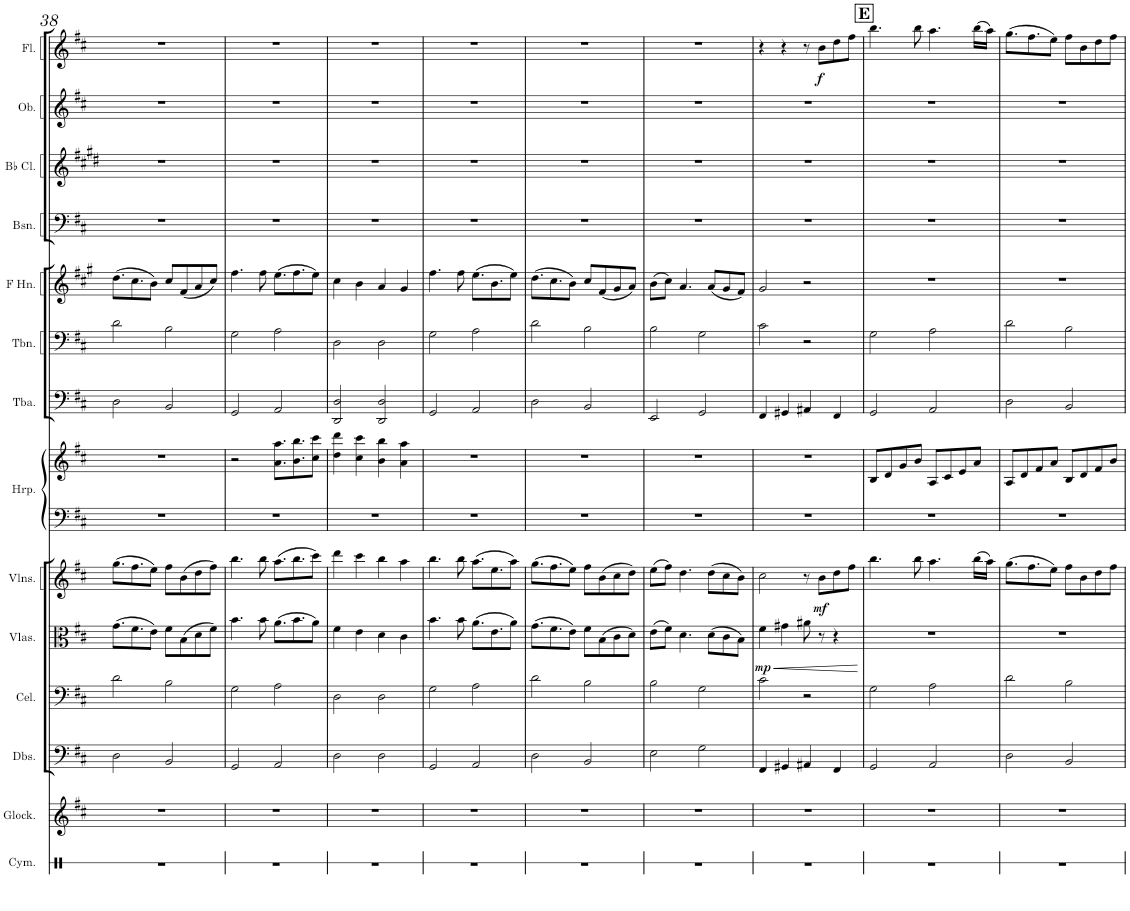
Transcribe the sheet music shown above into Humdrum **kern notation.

**kern	**kern	**kern	**kern	**kern	**dynam	**kern	**dynam	**kern	**kern	**kern	**kern	**kern	**kern	**kern	**kern	**kern	**dynam
*part14	*part13	*part12	*part11	*part10	*part10	*part9	*part9	*part8	*part8	*part7	*part6	*part5	*part4	*part3	*part2	*part1	*part1
*staff15	*staff14	*staff13	*staff12	*staff11	*staff11	*staff10	*staff10	*staff9	*staff8	*staff7	*staff6	*staff5	*staff4	*staff3	*staff2	*staff1	*staff1
*I"Cymbal	*I"Bells	*I"Bass	*I"Cello	*I"Violas	*	*I"Violins	*	*I"Harp	*	*I"Tuba	*I"Trombone	*I"F Horn	*I"Bassoon	*I"Bb Clarinet	*I"Oboe	*I"Flute	*
*I'Cym.	*	*	*I'Cel.	*I'Vlas.	*	*I'Vlns.	*	*I'Hrp.	*	*I'Tba.	*I'Tbn.	*I'F Hn.	*I'Bsn.	*I'Bb Cl.	*I'Ob.	*I'Fl.	*
!!LO:PB:g=z
*clefX	*clefG2	*clefF4	*clefF4	*clefC3	*	*clefG2	*	*clefF4	*clefG2	*clefF4	*clefF4	*clefG2	*clefF4	*clefG2	*clefG2	*clefG2	*
*	*Trd-14c-24	*Trd7c12	*	*	*	*	*	*	*	*	*Trd4c7	*Trd4c7	*	*Trd1c2	*	*	*
*k[]	*k[f#c#]	*k[f#c#]	*k[f#c#]	*k[f#c#]	*	*k[f#c#]	*	*k[f#c#]	*k[f#c#]	*k[f#c#]	*k[f#c#]	*k[f#c#g#]	*k[f#c#]	*k[f#c#g#d#]	*k[f#c#]	*k[f#c#]	*
*M4/4	*M4/4	*M4/4	*M4/4	*M4/4	*	*M4/4	*	*M4/4	*M4/4	*M4/4	*M4/4	*M4/4	*M4/4	*M4/4	*M4/4	*M4/4	*
=38	=38	=38	=38	=38	=38	=38	=38	=38	=38	=38	=38	=38	=38	=38	=38	=38	=38
1r	1r	2D\	2d\	(8.g\L	.	(8.gg\L	.	1r	1r	2D\	2d\	(8.dd\L	1r	1r	1r	1r	.
.	.	.	.	8.f#\	.	8.ff#\	.	.	.	.	.	8.cc#\	.	.	.	.	.
.	.	.	.	8e\J)	.	8ee\J)	.	.	.	.	.	8b\J)	.	.	.	.	.
.	.	2BB/	2B\	8f#\L	.	8ff#\L	.	.	.	2BB/	2B\	8cc#/L	.	.	.	.	.
.	.	.	.	(8B\	.	(8b\	.	.	.	.	.	(8f#/	.	.	.	.	.
.	.	.	.	8d\	.	8dd\	.	.	.	.	.	8a/	.	.	.	.	.
.	.	.	.	8f#\J)	.	8ff#\J)	.	.	.	.	.	8cc#/J)	.	.	.	.	.
=39	=39	=39	=39	=39	=39	=39	=39	=39	=39	=39	=39	=39	=39	=39	=39	=39	=39
1r	1r	2GG/	2G\	4.b\	.	4.bb\	.	1r	2r	2GG/	2G\	4.ff#\	1r	1r	1r	1r	.
.	.	.	.	8b\	.	8bb\	.	.	.	.	.	8ff#\	.	.	.	.	.
.	.	2AA/	2A\	(8.a\L	.	(8.aa\L	.	.	8.a\ 8.aa\L	2AA/	2A\	(8.ee\L	.	.	.	.	.
.	.	.	.	8.b\	.	8.bb\	.	.	8.b\ 8.bb\	.	.	8.ff#\	.	.	.	.	.
.	.	.	.	8a\J)	.	8ccc#\J)	.	.	8cc#\ 8ccc#\J	.	.	8ee\J)	.	.	.	.	.
=40	=40	=40	=40	=40	=40	=40	=40	=40	=40	=40	=40	=40	=40	=40	=40	=40	=40
1r	1r	2D\	2D\	4f#\	.	4ddd\	.	1r	4dd\ 4ddd\	2DD/ 2D/	2D\	4cc#\	1r	1r	1r	1r	.
.	.	.	.	4e\	.	4ccc#\	.	.	4cc#\ 4ccc#\	.	.	4b\	.	.	.	.	.
.	.	2D\	2D\	4d\	.	4bb\	.	.	4b\ 4bb\	2DD/ 2D/	2D\	4a/	.	.	.	.	.
.	.	.	.	4c#\	.	4aa\	.	.	4a\ 4aa\	.	.	4g#/	.	.	.	.	.
=41	=41	=41	=41	=41	=41	=41	=41	=41	=41	=41	=41	=41	=41	=41	=41	=41	=41
1r	1r	2GG/	2G\	4.b\	.	4.bb\	.	1r	1r	2GG/	2G\	4.ff#\	1r	1r	1r	1r	.
.	.	.	.	8b\	.	8bb\	.	.	.	.	.	8ff#\	.	.	.	.	.
.	.	2AA/	2A\	(8.a\L	.	(8.aa\L	.	.	.	2AA/	2A\	(8.ee\L	.	.	.	.	.
.	.	.	.	8.e\	.	8.ee\	.	.	.	.	.	8.b\	.	.	.	.	.
.	.	.	.	8a\J)	.	8aa\J)	.	.	.	.	.	8ee\J)	.	.	.	.	.
=42	=42	=42	=42	=42	=42	=42	=42	=42	=42	=42	=42	=42	=42	=42	=42	=42	=42
1r	1r	2D\	2d\	(8.g\L	.	(8.gg\L	.	1r	1r	2D\	2d\	(8.dd\L	1r	1r	1r	1r	.
.	.	.	.	8.f#\	.	8.ff#\	.	.	.	.	.	8.cc#\	.	.	.	.	.
.	.	.	.	8e\J)	.	8ee\J)	.	.	.	.	.	8b\J)	.	.	.	.	.
.	.	2BB/	2B\	8f#\L	.	8ff#\L	.	.	.	2BB/	2B\	8cc#/L	.	.	.	.	.
.	.	.	.	(8B\	.	(8b\	.	.	.	.	.	(8f#/	.	.	.	.	.
.	.	.	.	8c#\	.	8cc#\	.	.	.	.	.	8g#/	.	.	.	.	.
.	.	.	.	8d\J)	.	8dd\J)	.	.	.	.	.	8a/J)	.	.	.	.	.
=43	=43	=43	=43	=43	=43	=43	=43	=43	=43	=43	=43	=43	=43	=43	=43	=43	=43
1r	1r	2E\	2B\	(8e\L	.	(8ee\L	.	1r	1r	2EE/	2B\	(8b\L	1r	1r	1r	1r	.
.	.	.	.	8f#\J)	.	8ff#\J)	.	.	.	.	.	8cc#\J)	.	.	.	.	.
.	.	.	.	4.d\	.	4.dd\	.	.	.	.	.	4.a/	.	.	.	.	.
.	.	2G\	2G\	.	.	.	.	.	.	2GG/	2G\	.	.	.	.	.	.
.	.	.	.	(8d\L	.	(8dd\L	.	.	.	.	.	(8a/L	.	.	.	.	.
.	.	.	.	8c#\	.	8cc#\	.	.	.	.	.	8g#/	.	.	.	.	.
.	.	.	.	8B\J)	.	8b\J)	.	.	.	.	.	8f#/J)	.	.	.	.	.
=44	=44	=44	=44	=44	=44	=44	=44	=44	=44	=44	=44	=44	=44	=44	=44	=44	=44
!	!	!	!	!	!LO:HP:b	!	!	!	!	!	!	!	!	!	!	!	!
!	!	!	!	!	!LO:DY:n=1:b	!	!	!	!	!	!	!	!	!	!	!	!
1r	1r	4FF#/	2c#\	4f#\	< mp	2cc#\	.	1r	1r	4FF#/	2c#\	2g#/	1r	1r	1r	4r	.
.	.	4GG#X/	.	4g#X\	.	.	.	.	.	4GG#X/	.	.	.	.	.	4r	.
.	.	4AA#X/	2r	8a#X\	.	8r	.	.	.	4AA#X/	2r	2r	.	.	.	8r	.
!	!	!	!	!	!	!	!LO:DY:b	!	!	!	!	!	!	!	!	!	!LO:DY:b
.	.	.	.	8r	.	8b\L	mf	.	.	.	.	.	.	.	.	8b\L	f
.	.	4FF#/	.	4r	.	8dd\	.	.	.	4FF#/	.	.	.	.	.	8dd\	.
.	.	.	.	.	.	8ff#\J	.	.	.	.	.	.	.	.	.	8ff#\J	.
.	.	.	.	.	[	.	.	.	.	.	.	.	.	.	.	.	.
!!LO:REH:place=s1:a:B:cj:fs=14:t=E
=45	=45	=45	=45	=45	=45	=45	=45	=45	=45	=45	=45	=45	=45	=45	=45	=45	=45
1r	1r	2GG/	2G\	1r	.	4.bb\	.	1r	8B/L	2GG/	2G\	1r	1r	1r	1r	4.bb\	.
.	.	.	.	.	.	.	.	.	8d/	.	.	.	.	.	.	.	.
.	.	.	.	.	.	.	.	.	8g/	.	.	.	.	.	.	.	.
.	.	.	.	.	.	8bb\	.	.	8b/J	.	.	.	.	.	.	8bb\	.
.	.	2AA/	2A\	.	.	4.aa\	.	.	8A/L	2AA/	2A\	.	.	.	.	4.aa\	.
.	.	.	.	.	.	.	.	.	8c#/	.	.	.	.	.	.	.	.
.	.	.	.	.	.	.	.	.	8e/	.	.	.	.	.	.	.	.
.	.	.	.	.	.	(16bb\LL	.	.	8a/J	.	.	.	.	.	.	(16bb\LL	.
.	.	.	.	.	.	16aa\JJ)	.	.	.	.	.	.	.	.	.	16aa\JJ)	.
=46	=46	=46	=46	=46	=46	=46	=46	=46	=46	=46	=46	=46	=46	=46	=46	=46	=46
1r	1r	2D\	2d\	1r	.	(8.gg\L	.	1r	8A/L	2D\	2d\	1r	1r	1r	1r	(8.gg\L	.
.	.	.	.	.	.	.	.	.	8d/	.	.	.	.	.	.	.	.
.	.	.	.	.	.	8.ff#\	.	.	.	.	.	.	.	.	.	8.ff#\	.
.	.	.	.	.	.	.	.	.	8f#/	.	.	.	.	.	.	.	.
.	.	.	.	.	.	8ee\J)	.	.	8a/J	.	.	.	.	.	.	8ee\J)	.
.	.	2BB/	2B\	.	.	8ff#\L	.	.	8B/L	2BB/	2B\	.	.	.	.	8ff#\L	.
.	.	.	.	.	.	8b\	.	.	8d/	.	.	.	.	.	.	8b\	.
.	.	.	.	.	.	8dd\	.	.	8f#/	.	.	.	.	.	.	8dd\	.
.	.	.	.	.	.	8ff#\J	.	.	8b/J	.	.	.	.	.	.	8ff#\J	.
=	=	=	=	=	=	=	=	=	=	=	=	=	=	=	=	=	=
*-	*-	*-	*-	*-	*-	*-	*-	*-	*-	*-	*-	*-	*-	*-	*-	*-	*-
